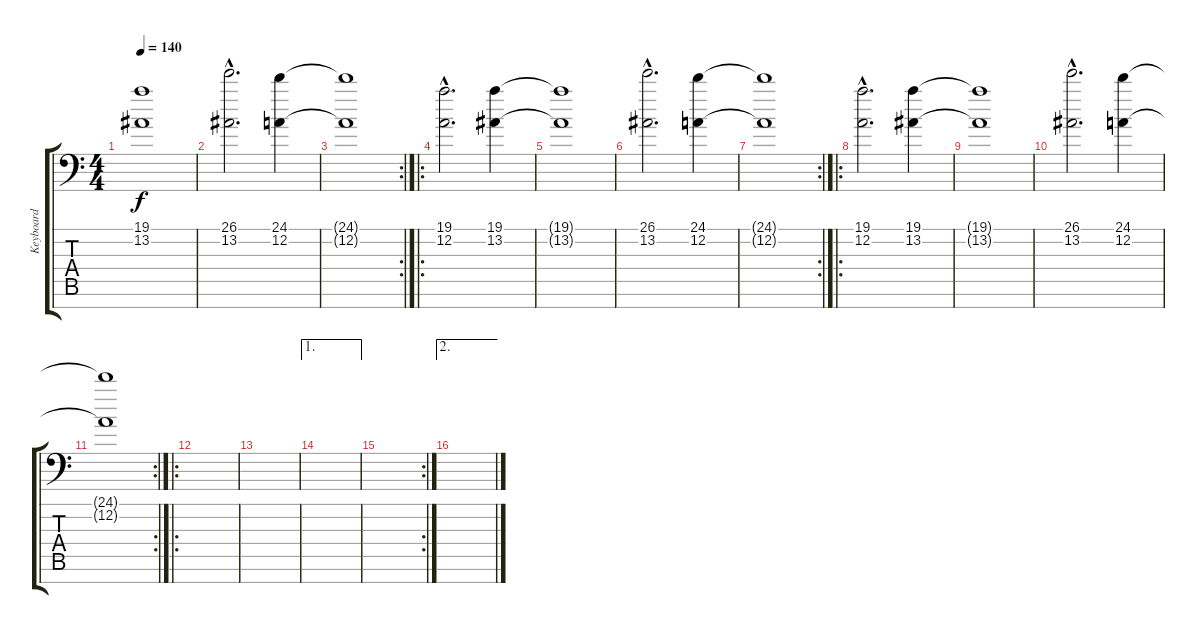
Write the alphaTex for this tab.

\track ("Keyboard" "Keyboard") {instrument vibraphone}
\staff {score tabs}
\tuning (D4 A3 F3 C3 G2 D2 A1) {hide}
\ts (4 4)
\tempo 140
\clef f4
\ks c
(19.1{t} 13.2{t}).1{dy f} |
(26.1{hac} 13.2{hac}).2{d} (24.1 12.2).4 |
\rc 2
(24.1{t} 12.2{t}).1 |
\ro
(19.1{hac} 12.2{hac}).2{d instrument stringensemble1} (19.1 13.2).4 |
(19.1{t} 13.2{t}).1 |
(26.1{hac} 13.2{hac}).2{d} (24.1 12.2).4 |
\rc 2
(24.1{t} 12.2{t}).1 |
\ro
(19.1{hac} 12.2{hac}).2{d instrument stringensemble1} (19.1 13.2).4 |
(19.1{t} 13.2{t}).1 |
(26.1{hac} 13.2{hac}).2{d} (24.1 12.2).4 |
\rc 2
(24.1{t} 12.2{t}).1 |
\ro
|
|
\ae 1
|
\rc 2
|
\ae 2
